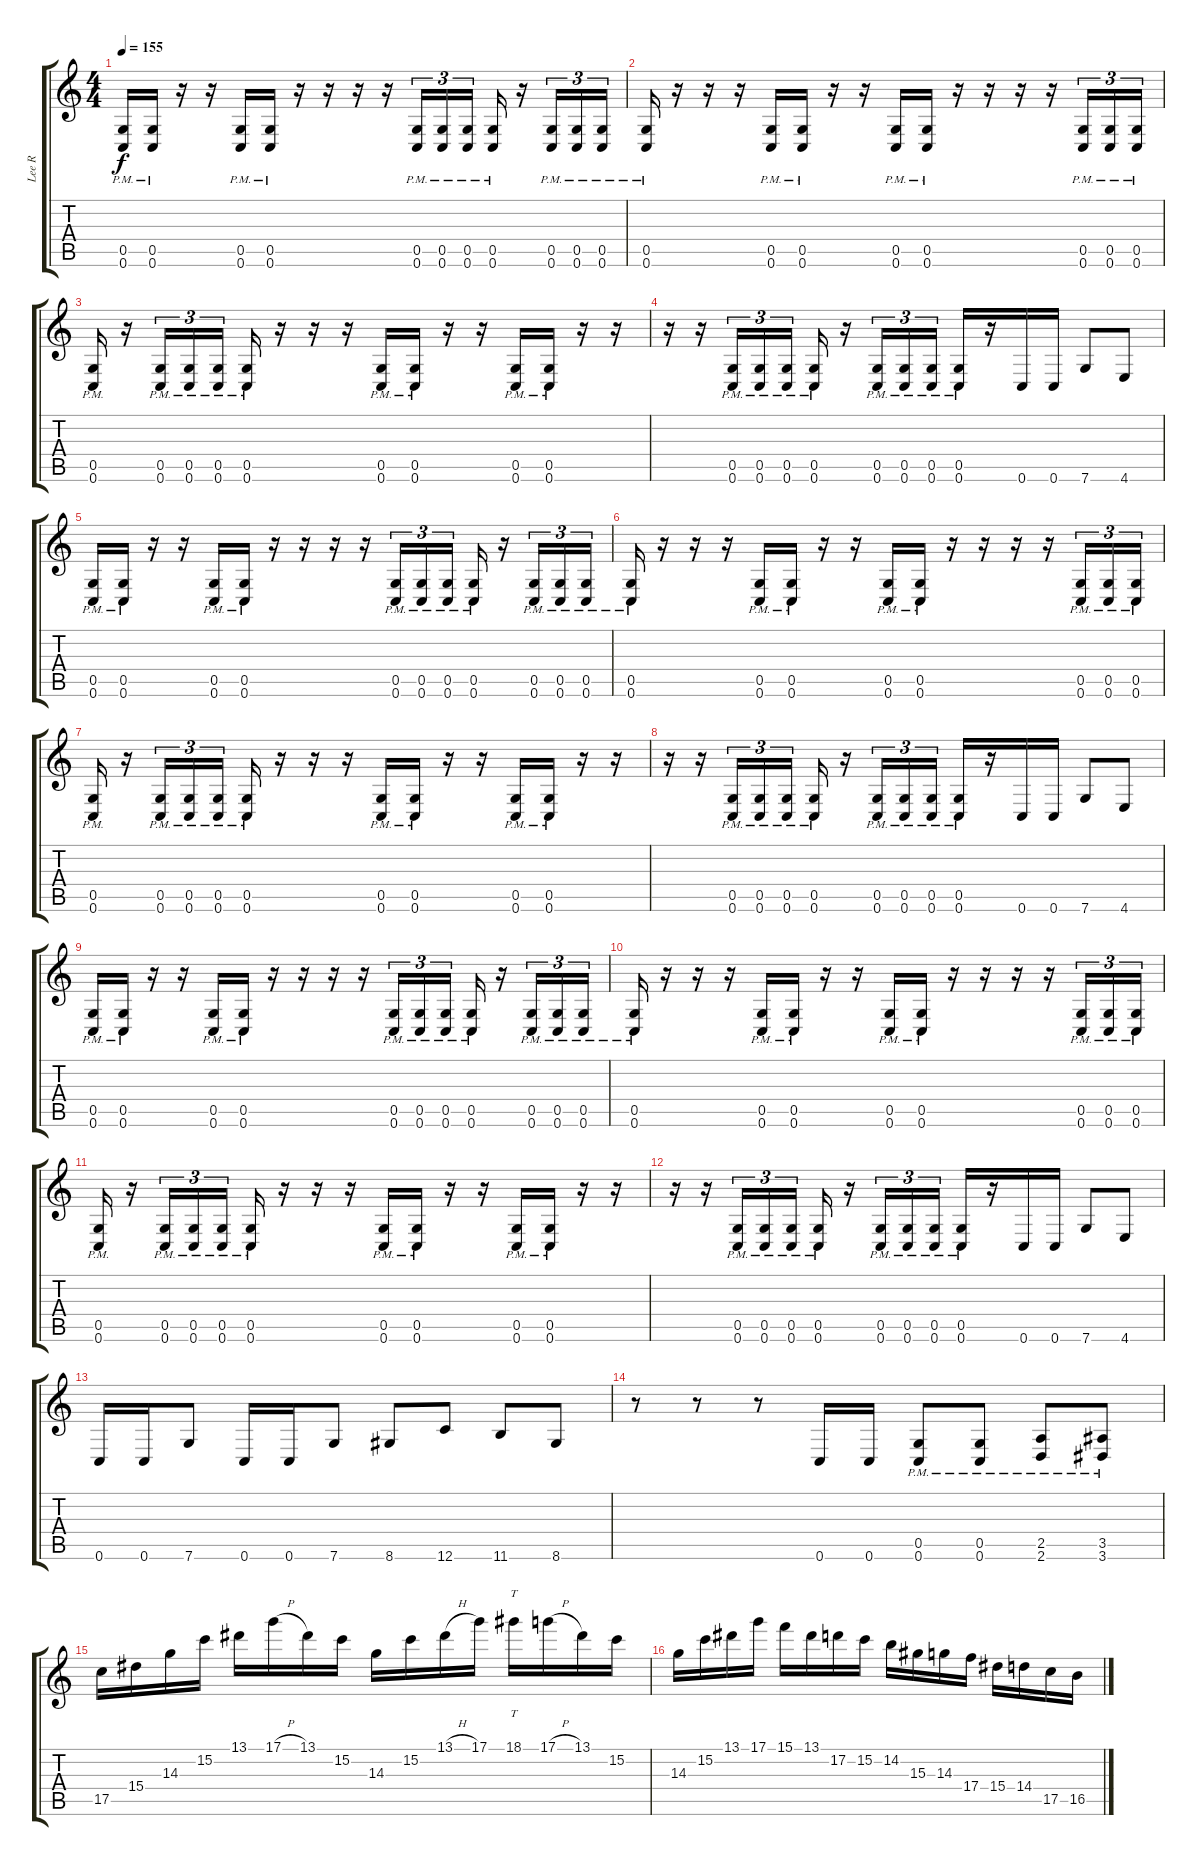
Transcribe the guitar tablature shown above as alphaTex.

\track ("Lee R" "Lee R") {instrument distortionguitar}
\staff {score tabs}
\tuning (D4 A3 F3 C3 G2 C2) {hide}
\ts (4 4)
\tempo 155
\clef g2
\ks c
(0.5{pm} 0.6{pm}).16{dy f} (0.5{pm} 0.6{pm}).16 r.16 r.16 (0.5{pm} 0.6{pm}).16 (0.5{pm} 0.6{pm}).16 r.16 r.16 r.16 r.16 (0.5{pm} 0.6{pm}).16{tu (3 2)} (0.5{pm} 0.6{pm}).16{tu (3 2)} (0.5{pm} 0.6{pm}).16{tu (3 2)} (0.5{pm} 0.6{pm}).16 r.16 (0.5{pm} 0.6{pm}).16{tu (3 2)} (0.5{pm} 0.6{pm}).16{tu (3 2)} (0.5{pm} 0.6{pm}).16{tu (3 2)} |
(0.5{pm} 0.6{pm}).16 r.16 r.16 r.16 (0.5{pm} 0.6{pm}).16 (0.5{pm} 0.6{pm}).16 r.16 r.16 (0.5{pm} 0.6{pm}).16 (0.5{pm} 0.6{pm}).16 r.16 r.16 r.16 r.16 (0.5{pm} 0.6{pm}).16{tu (3 2)} (0.5{pm} 0.6{pm}).16{tu (3 2)} (0.5{pm} 0.6{pm}).16{tu (3 2)} |
(0.5{pm} 0.6{pm}).16 r.16 (0.5{pm} 0.6{pm}).16{tu (3 2)} (0.5{pm} 0.6{pm}).16{tu (3 2)} (0.5{pm} 0.6{pm}).16{tu (3 2)} (0.5{pm} 0.6{pm}).16 r.16 r.16 r.16 (0.5{pm} 0.6{pm}).16 (0.5{pm} 0.6{pm}).16 r.16 r.16 (0.5{pm} 0.6{pm}).16 (0.5{pm} 0.6{pm}).16 r.16 r.16 |
r.16 r.16 (0.5{pm} 0.6{pm}).16{tu (3 2)} (0.5{pm} 0.6{pm}).16{tu (3 2)} (0.5{pm} 0.6{pm}).16{tu (3 2)} (0.5{pm} 0.6{pm}).16 r.16 (0.5{pm} 0.6{pm}).16{tu (3 2)} (0.5{pm} 0.6{pm}).16{tu (3 2)} (0.5{pm} 0.6{pm}).16{tu (3 2)} (0.5{pm} 0.6{pm}).16 r.16 0.6.16 0.6.16 7.6.8 4.6.8 |
(0.5{pm} 0.6{pm}).16 (0.5{pm} 0.6{pm}).16 r.16 r.16 (0.5{pm} 0.6{pm}).16 (0.5{pm} 0.6{pm}).16 r.16 r.16 r.16 r.16 (0.5{pm} 0.6{pm}).16{tu (3 2)} (0.5{pm} 0.6{pm}).16{tu (3 2)} (0.5{pm} 0.6{pm}).16{tu (3 2)} (0.5{pm} 0.6{pm}).16 r.16 (0.5{pm} 0.6{pm}).16{tu (3 2)} (0.5{pm} 0.6{pm}).16{tu (3 2)} (0.5{pm} 0.6{pm}).16{tu (3 2)} |
(0.5{pm} 0.6{pm}).16 r.16 r.16 r.16 (0.5{pm} 0.6{pm}).16 (0.5{pm} 0.6{pm}).16 r.16 r.16 (0.5{pm} 0.6{pm}).16 (0.5{pm} 0.6{pm}).16 r.16 r.16 r.16 r.16 (0.5{pm} 0.6{pm}).16{tu (3 2)} (0.5{pm} 0.6{pm}).16{tu (3 2)} (0.5{pm} 0.6{pm}).16{tu (3 2)} |
(0.5{pm} 0.6{pm}).16 r.16 (0.5{pm} 0.6{pm}).16{tu (3 2)} (0.5{pm} 0.6{pm}).16{tu (3 2)} (0.5{pm} 0.6{pm}).16{tu (3 2)} (0.5{pm} 0.6{pm}).16 r.16 r.16 r.16 (0.5{pm} 0.6{pm}).16 (0.5{pm} 0.6{pm}).16 r.16 r.16 (0.5{pm} 0.6{pm}).16 (0.5{pm} 0.6{pm}).16 r.16 r.16 |
r.16 r.16 (0.5{pm} 0.6{pm}).16{tu (3 2)} (0.5{pm} 0.6{pm}).16{tu (3 2)} (0.5{pm} 0.6{pm}).16{tu (3 2)} (0.5{pm} 0.6{pm}).16 r.16 (0.5{pm} 0.6{pm}).16{tu (3 2)} (0.5{pm} 0.6{pm}).16{tu (3 2)} (0.5{pm} 0.6{pm}).16{tu (3 2)} (0.5{pm} 0.6{pm}).16 r.16 0.6.16 0.6.16 7.6.8 4.6.8 |
(0.5{pm} 0.6{pm}).16 (0.5{pm} 0.6{pm}).16 r.16 r.16 (0.5{pm} 0.6{pm}).16 (0.5{pm} 0.6{pm}).16 r.16 r.16 r.16 r.16 (0.5{pm} 0.6{pm}).16{tu (3 2)} (0.5{pm} 0.6{pm}).16{tu (3 2)} (0.5{pm} 0.6{pm}).16{tu (3 2)} (0.5{pm} 0.6{pm}).16 r.16 (0.5{pm} 0.6{pm}).16{tu (3 2)} (0.5{pm} 0.6{pm}).16{tu (3 2)} (0.5{pm} 0.6{pm}).16{tu (3 2)} |
(0.5{pm} 0.6{pm}).16 r.16 r.16 r.16 (0.5{pm} 0.6{pm}).16 (0.5{pm} 0.6{pm}).16 r.16 r.16 (0.5{pm} 0.6{pm}).16 (0.5{pm} 0.6{pm}).16 r.16 r.16 r.16 r.16 (0.5{pm} 0.6{pm}).16{tu (3 2)} (0.5{pm} 0.6{pm}).16{tu (3 2)} (0.5{pm} 0.6{pm}).16{tu (3 2)} |
(0.5{pm} 0.6{pm}).16 r.16 (0.5{pm} 0.6{pm}).16{tu (3 2)} (0.5{pm} 0.6{pm}).16{tu (3 2)} (0.5{pm} 0.6{pm}).16{tu (3 2)} (0.5{pm} 0.6{pm}).16 r.16 r.16 r.16 (0.5{pm} 0.6{pm}).16 (0.5{pm} 0.6{pm}).16 r.16 r.16 (0.5{pm} 0.6{pm}).16 (0.5{pm} 0.6{pm}).16 r.16 r.16 |
r.16 r.16 (0.5{pm} 0.6{pm}).16{tu (3 2)} (0.5{pm} 0.6{pm}).16{tu (3 2)} (0.5{pm} 0.6{pm}).16{tu (3 2)} (0.5{pm} 0.6{pm}).16 r.16 (0.5{pm} 0.6{pm}).16{tu (3 2)} (0.5{pm} 0.6{pm}).16{tu (3 2)} (0.5{pm} 0.6{pm}).16{tu (3 2)} (0.5{pm} 0.6{pm}).16 r.16 0.6.16 0.6.16 7.6.8 4.6.8 |
0.6.16 0.6.16 7.6.8 0.6.16 0.6.16 7.6.8 8.6.8 12.6.8 11.6.8 8.6.8 |
r.8 r.8 r.8 0.6.16 0.6.16 (0.5{pm} 0.6{pm}).8 (0.5{pm} 0.6{pm}).8 (2.5{pm} 2.6{pm}).8 (3.5{pm} 3.6{pm}).8 |
17.5.16 15.4.16 14.3.16 15.2.16 13.1.16 17.1{h}.16 13.1.16 15.2.16 14.3.16 15.2.16 13.1{h}.16 17.1.16 18.1.16{tt} 17.1{h}.16 13.1.16 15.2.16 |
14.3.16 15.2.16 13.1.16 17.1.16 15.1.16 13.1.16 17.2.16 15.2.16 14.2.16 15.3.16 14.3.16 17.4.16 15.4.16 14.4.16 17.5.16 16.5.16
